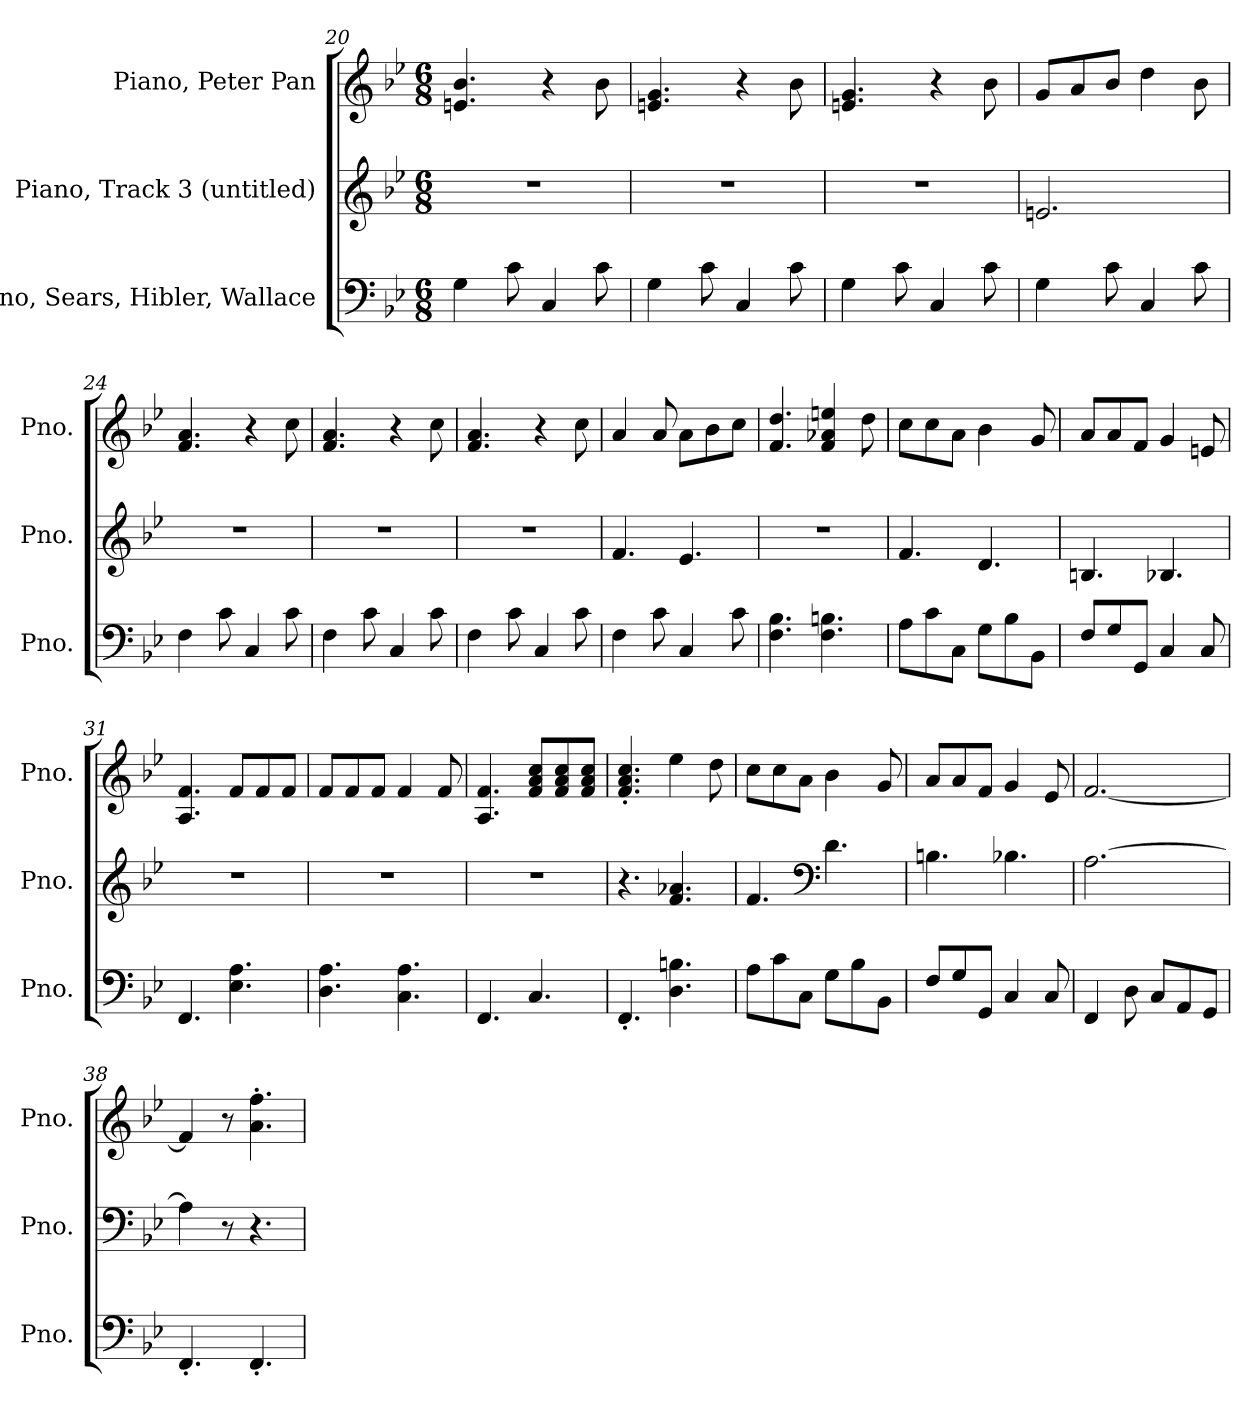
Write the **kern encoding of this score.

**kern	**kern	**kern
*part3	*part2	*part1
*staff3	*staff2	*staff1
*I"Piano, Sears, Hibler, Wallace	*I"Piano, Track 3 (untitled)	*I"Piano, Peter Pan
*I'Pno.	*I'Pno.	*I'Pno.
*clefF4	*clefG2	*clefG2
*k[b-e-]	*k[b-e-]	*k[b-e-]
*M6/8	*M6/8	*M6/8
=20	=20	=20
4G\	2.r	4.en/ 4.b-/
8c\	.	.
4C/	.	4r
8c\	.	8b-\
=21	=21	=21
4G\	2.r	4.en/ 4.g/
8c\	.	.
4C/	.	4r
8c\	.	8b-\
=22	=22	=22
4G\	2.r	4.en/ 4.g/
8c\	.	.
4C/	.	4r
8c\	.	8b-\
=23	=23	=23
4G\	2.en/	8g/L
.	.	8a/
8c\	.	8b-/J
4C/	.	4dd\
8c\	.	8b-\
=24	=24	=24
4F\	2.r	4.f/ 4.a/
8c\	.	.
4C/	.	4r
8c\	.	8cc\
=25	=25	=25
4F\	2.r	4.f/ 4.a/
8c\	.	.
4C/	.	4r
8c\	.	8cc\
!!LO:PB:g=z
=26	=26	=26
4F\	2.r	4.f/ 4.a/
8c\	.	.
4C/	.	4r
8c\	.	8cc\
=27	=27	=27
4F\	4.f/	4a/
8c\	.	8a/
4C/	4.e-/	8a\L
.	.	8b-\
8c\	.	8cc\J
=28	=28	=28
4.F\ 4.B-\	2.r	4.f/ 4.dd/
4.F\ 4.Bn\	.	4f/ 4a-X/ 4een/
.	.	8dd\
=29	=29	=29
8A\L	4.f/	8cc\L
8c\	.	8cc\
8C\J	.	8a\J
8G\L	4.d/	4b-\
8B-\	.	.
8BB-\J	.	8g/
=30	=30	=30
8F/L	4.Bn/	8a/L
8G/	.	8a/
8GG/J	.	8f/J
4C/	4.B-X/	4g/
8C/	.	8en/
=31	=31	=31
4.FF/	2.r	4.A/ 4.f/
4.E-\ 4.A\	.	8f/L
.	.	8f/
.	.	8f/J
=32	=32	=32
4.D\ 4.A\	2.r	8f/L
.	.	8f/
.	.	8f/J
4.C\ 4.A\	.	4f/
.	.	8f/
!!LO:LB:g=z
=33	=33	=33
4.FF/	2.r	4.A/ 4.f/
4.C/	.	8f/ 8a/ 8cc/L
.	.	8f/ 8a/ 8cc/
.	.	8f/ 8a/ 8cc/J
=34	=34	=34
4.FF'/	4.r	4.f/' 4.a/' 4.cc/'
4.D\ 4.Bn\	4.f/ 4.a-X/	4ee-\
.	.	8dd\
=35	=35	=35
8A\L	4.f/	8cc\L
8c\	.	8cc\
8C\J	.	8a\J
*	*clefF4	*
8G\L	4.d\	4b-\
8B-\	.	.
8BB-\J	.	8g/
=36	=36	=36
8F/L	4.Bn\	8a/L
8G/	.	8a/
8GG/J	.	8f/J
4C/	4.B-X\	4g/
8C/	.	8e-/
=37	=37	=37
4FF/	[2.A\	[2.f/
8D\	.	.
8C/L	.	.
8AA/	.	.
8GG/J	.	.
=38	=38	=38
4.FF'/	4A\]	4f/]
.	8r	8r
4.FF'/	4.r	4.a\' 4.ff\'
=	=	=
*-	*-	*-
